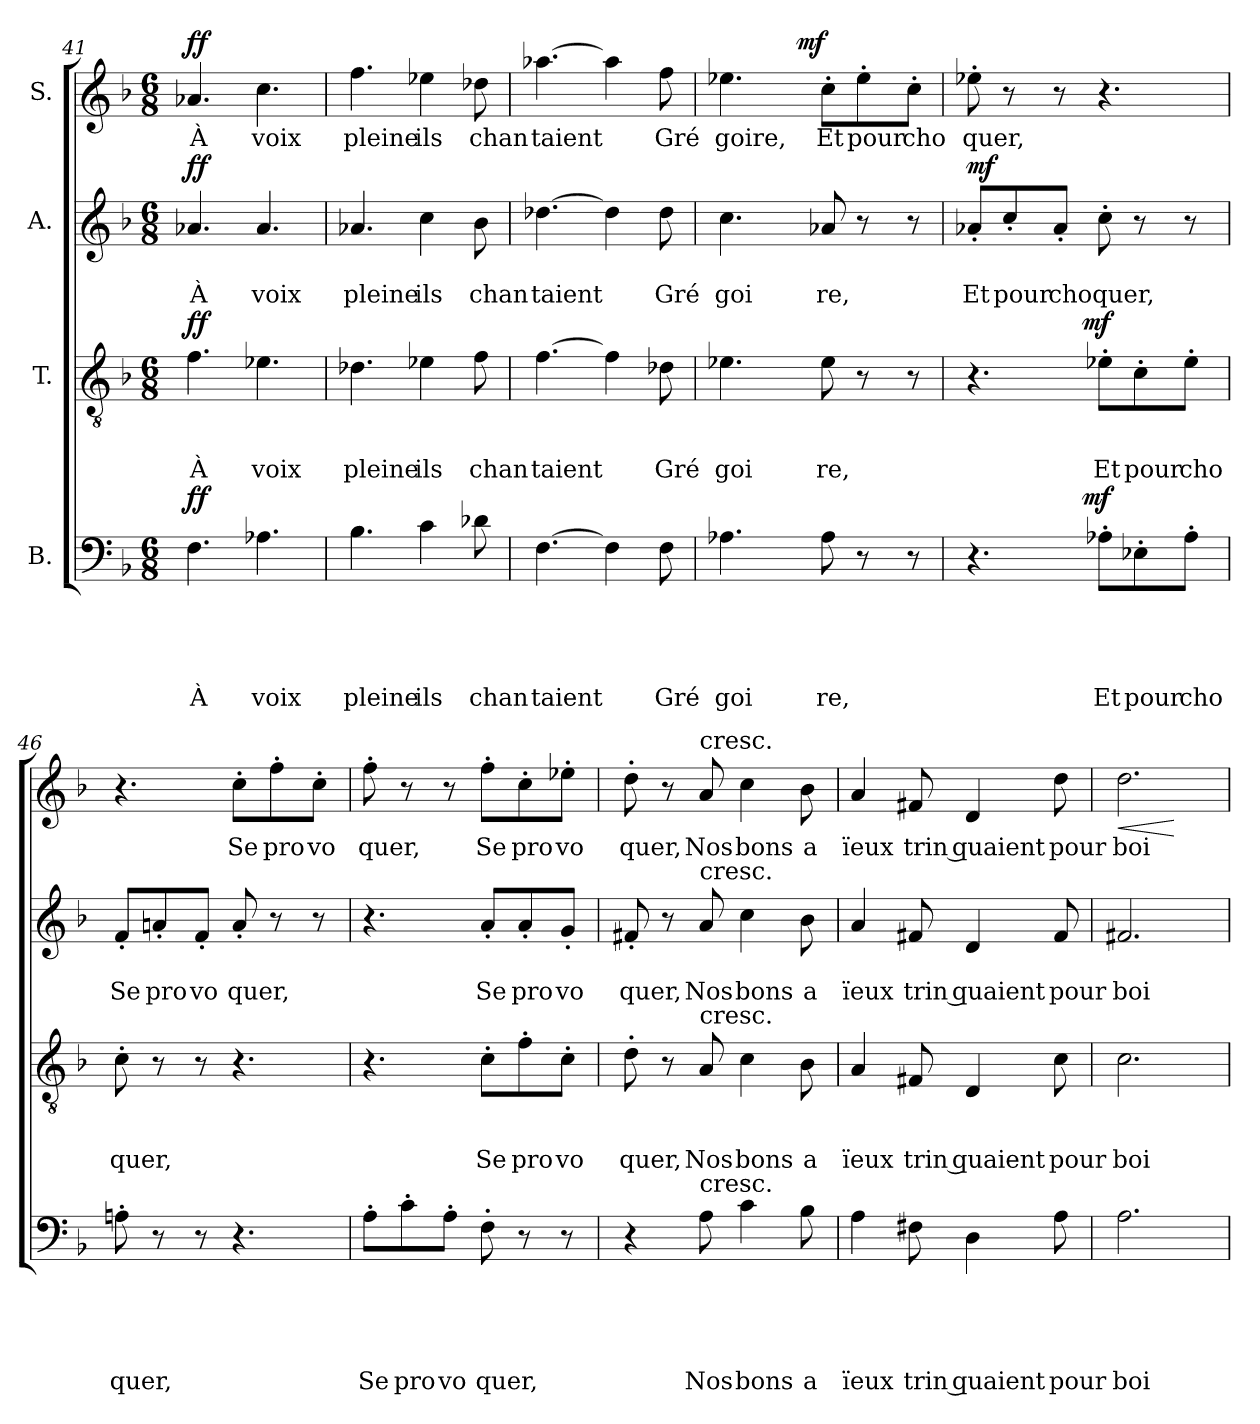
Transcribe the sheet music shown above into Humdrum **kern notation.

**kern	**text	**text	**text	**text	**text	**dynam	**kern	**text	**text	**text	**dynam	**kern	**text	**text	**dynam	**kern	**text	**dynam
*part4	*part4	*part4	*part4	*part4	*part4	*part4	*part3	*part3	*part3	*part3	*part3	*part2	*part2	*part2	*part2	*part1	*part1	*part1
*staff4	*staff4	*staff4	*staff4	*staff4	*staff4	*staff4	*staff3	*staff3	*staff3	*staff3	*staff3	*staff2	*staff2	*staff2	*staff2	*staff1	*staff1	*staff1
*I"B.	*	*	*	*	*	*	*I"T.	*	*	*	*	*I"A.	*	*	*	*I"S.	*	*
*clefF4	*	*	*	*	*	*	*clefGv2	*	*	*	*	*clefG2	*	*	*	*clefG2	*	*
*k[b-]	*	*	*	*	*	*	*k[b-]	*	*	*	*	*k[b-]	*	*	*	*k[b-]	*	*
*F:	*	*	*	*	*	*	*F:	*	*	*	*	*F:	*	*	*	*F:	*	*
*M6/8	*	*	*	*	*	*	*M6/8	*	*	*	*	*M6/8	*	*	*	*M6/8	*	*
=41	=41	=41	=41	=41	=41	=41	=41	=41	=41	=41	=41	=41	=41	=41	=41	=41	=41	=41
!	!	!	!	!	!LO:LY:b	!LO:DY:a	!	!	!	!LO:LY:b	!LO:DY:a	!	!	!LO:LY:b	!LO:DY:a	!	!LO:LY:b	!LO:DY:a
4.F\	.	.	.	.	À	ff	4.f\	.	.	À	ff	4.a-X/	.	À	ff	4.a-X/	À	ff
!	!	!	!	!	!LO:LY:b	!	!	!	!	!LO:LY:b	!	!	!	!LO:LY:b	!	!	!LO:LY:b	!
4.A-X\	.	.	.	.	voix	.	4.e-X\	.	.	voix	.	4.a-/	.	voix	.	4.cc\	voix	.
=42	=42	=42	=42	=42	=42	=42	=42	=42	=42	=42	=42	=42	=42	=42	=42	=42	=42	=42
!	!	!	!	!	!LO:LY:b	!	!	!	!	!LO:LY:b	!	!	!	!LO:LY:b	!	!	!LO:LY:b	!
4.B-\	.	.	.	.	pleine	.	4.d-X\	.	.	pleine	.	4.a-X/	.	pleine	.	4.ff\	pleine	.
!	!	!	!	!	!LO:LY:b	!	!	!	!	!LO:LY:b	!	!	!	!LO:LY:b	!	!	!LO:LY:b	!
4c\	.	.	.	.	ils	.	4e-X\	.	.	ils	.	4cc\	.	ils	.	4ee-X\	ils	.
!	!	!	!	!	!LO:LY:b	!	!	!	!	!LO:LY:b	!	!	!	!LO:LY:b	!	!	!LO:LY:b	!
8d-X\	.	.	.	.	chan	.	8f\	.	.	chan	.	8b-\	.	chan	.	8dd-X\	chan	.
=43	=43	=43	=43	=43	=43	=43	=43	=43	=43	=43	=43	=43	=43	=43	=43	=43	=43	=43
!	!	!	!	!	!LO:LY:b	!	!	!	!	!LO:LY:b	!	!	!	!LO:LY:b	!	!	!LO:LY:b	!
[>4.F\	.	.	.	.	taient	.	[>4.f\	.	.	taient	.	[>4.dd-X\	.	taient	.	[>4.aa-X\	taient	.
4F\]	.	.	.	.	.	.	4f\]	.	.	.	.	4dd-\]	.	.	.	4aa-\]	.	.
!	!	!	!	!	!LO:LY:b	!	!	!	!	!LO:LY:b	!	!	!	!LO:LY:b	!	!	!LO:LY:b	!
8F\	.	.	.	.	Gré	.	8d-X\	.	.	Gré	.	8dd-\	.	Gré	.	8ff\	Gré	.
=44	=44	=44	=44	=44	=44	=44	=44	=44	=44	=44	=44	=44	=44	=44	=44	=44	=44	=44
!	!	!	!	!	!LO:LY:b	!	!	!	!	!LO:LY:b	!	!	!	!LO:LY:b	!	!	!LO:LY:b	!
*	*	*	*	*	*	*	*	*	*	*	*	*	*	*	*	*^	*	*
4.A-X\	.	.	.	.	goi	.	4.e-X\	.	.	goi	.	4.cc\	.	goi	.	4.ee-X\	4ryy	goire,	.
.	.	.	.	.	.	.	.	.	.	.	.	.	.	.	.	.	16ryy	.	.
!	!	!	!	!	!	!	!	!	!	!	!	!	!	!	!	!	!	!	!LO:DY:a
.	.	.	.	.	.	.	.	.	.	.	.	.	.	.	.	.	4..ryy	.	mf
!	!	!	!	!	!LO:LY:b	!	!	!	!	!LO:LY:b	!	!	!	!LO:LY:b	!	!	!	!LO:LY:b	!
8A-\	.	.	.	.	re,	.	8e-\	.	.	re,	.	8a-X/	.	re,	.	8cc'>\L	.	Et	.
!	!	!	!	!	!	!	!	!	!	!	!	!	!	!	!	!	!	!LO:LY:b	!
8r	.	.	.	.	.	.	8r	.	.	.	.	8r	.	.	.	8ee-'>\	.	pour	.
!	!	!	!	!	!	!	!	!	!	!	!	!	!	!	!	!	!	!LO:LY:b	!
8r	.	.	.	.	.	.	8r	.	.	.	.	8r	.	.	.	8cc'>\J	.	cho	.
=45	=45	=45	=45	=45	=45	=45	=45	=45	=45	=45	=45	=45	=45	=45	=45	=45	=45	=45	=45
!	!	!	!	!	!	!	!	!	!	!	!	!	!	!LO:LY:b	!LO:DY:a	!	!	!LO:LY:b	!
*^	*	*	*	*	*	*	*^	*	*	*	*	*	*	*	*	*v	*v	*	*
4.r	4ryy	.	.	.	.	.	.	4.r	4ryy	.	.	.	.	8a-X'</L	.	Et	mf	8ee-X'>\	quer,	.
!	!	!	!	!	!	!	!	!	!	!	!	!	!	!	!	!LO:LY:b	!	!	!	!
.	.	.	.	.	.	.	.	.	.	.	.	.	.	8cc'>/	.	pour	.	8r	.	.
!	!	!	!	!	!	!	!	!	!	!	!	!	!	!	!	!LO:LY:b	!	!	!	!
.	16.ryy	.	.	.	.	.	.	.	16.ryy	.	.	.	.	8a-'</J	.	choquer,	.	8r	.	.
!	!	!	!	!	!	!	!LO:DY:a	!	!	!	!	!	!LO:DY:a	!	!	!	!	!	!	!
.	4ryy	.	.	.	.	.	mf	.	4ryy	.	.	.	mf	.	.	.	.	.	.	.
!	!	!	!	!	!	!LO:LY:b	!	!	!	!	!	!LO:LY:b	!	!	!	!	!	!	!	!
8A-X'>\L	.	.	.	.	.	Et	.	8e-X'>\L	.	.	.	Et	.	8cc'>\	.	.	.	4.r	.	.
!	!	!	!	!	!	!LO:LY:b	!	!	!	!	!	!LO:LY:b	!	!	!	!	!	!	!	!
8E-X'>\	.	.	.	.	.	pour	.	8c'>\	.	.	.	pour	.	8r	.	.	.	.	.	.
.	8ryy	.	.	.	.	.	.	.	8ryy	.	.	.	.	.	.	.	.	.	.	.
!	!	!	!	!	!	!LO:LY:b	!	!	!	!	!	!LO:LY:b	!	!	!	!	!	!	!	!
8A-'>\J	.	.	.	.	.	cho	.	8e-'>\J	.	.	.	cho	.	8r	.	.	.	.	.	.
.	32ryy	.	.	.	.	.	.	.	32ryy	.	.	.	.	.	.	.	.	.	.	.
!!LO:LB:g=z
=46	=46	=46	=46	=46	=46	=46	=46	=46	=46	=46	=46	=46	=46	=46	=46	=46	=46	=46	=46	=46
!	!	!	!	!	!	!LO:LY:b	!	!	!	!	!	!LO:LY:b	!	!	!	!LO:LY:b	!	!	!	!
*v	*v	*	*	*	*	*	*	*	*	*	*	*	*	*	*	*	*	*	*	*
*	*	*	*	*	*	*	*v	*v	*	*	*	*	*	*	*	*	*	*	*
8Ani'>\	.	.	.	.	quer,	.	8c'>\	.	.	quer,	.	8f'</L	.	Se	.	4.r	.	.
!	!	!	!	!	!	!	!	!	!	!	!	!	!	!LO:LY:b	!	!	!	!
8r	.	.	.	.	.	.	8r	.	.	.	.	8an'</	.	pro	.	.	.	.
!	!	!	!	!	!	!	!	!	!	!	!	!	!	!LO:LY:b	!	!	!	!
8r	.	.	.	.	.	.	8r	.	.	.	.	8f'</J	.	vo	.	.	.	.
!	!	!	!	!	!	!	!	!	!	!	!	!	!	!LO:LY:b	!	!	!LO:LY:b	!
4.r	.	.	.	.	.	.	4.r	.	.	.	.	8a'</	.	quer,	.	8cc'>\L	Se	.
!	!	!	!	!	!	!	!	!	!	!	!	!	!	!	!	!	!LO:LY:b	!
.	.	.	.	.	.	.	.	.	.	.	.	8r	.	.	.	8ff'>\	pro	.
!	!	!	!	!	!	!	!	!	!	!	!	!	!	!	!	!	!LO:LY:b	!
.	.	.	.	.	.	.	.	.	.	.	.	8r	.	.	.	8cc'>\J	vo	.
=47	=47	=47	=47	=47	=47	=47	=47	=47	=47	=47	=47	=47	=47	=47	=47	=47	=47	=47
!	!	!	!	!	!LO:LY:b	!	!	!	!	!	!	!	!	!	!	!	!LO:LY:b	!
8A'>\L	.	.	.	.	Se	.	4.r	.	.	.	.	4.r	.	.	.	8ff'>\	quer,	.
!	!	!	!	!	!LO:LY:b	!	!	!	!	!	!	!	!	!	!	!	!	!
8c'>\	.	.	.	.	pro	.	.	.	.	.	.	.	.	.	.	8r	.	.
!	!	!	!	!	!LO:LY:b	!	!	!	!	!	!	!	!	!	!	!	!	!
8A'>\J	.	.	.	.	vo	.	.	.	.	.	.	.	.	.	.	8r	.	.
!	!	!	!	!	!LO:LY:b	!	!	!	!	!LO:LY:b	!	!	!	!LO:LY:b	!	!	!LO:LY:b	!
8F'>\	.	.	.	.	quer,	.	8c'>\L	.	.	Se	.	8a'</L	.	Se	.	8ff'>\L	Se	.
!	!	!	!	!	!	!	!	!	!	!LO:LY:b	!	!	!	!LO:LY:b	!	!	!LO:LY:b	!
8r	.	.	.	.	.	.	8f'>\	.	.	pro	.	8a'</	.	pro	.	8cc'>\	pro	.
!	!	!	!	!	!	!	!	!	!	!LO:LY:b	!	!	!	!LO:LY:b	!	!	!LO:LY:b	!
8r	.	.	.	.	.	.	8c'>\J	.	.	vo	.	8g'</J	.	vo	.	8ee-X'>\J	vo	.
=48	=48	=48	=48	=48	=48	=48	=48	=48	=48	=48	=48	=48	=48	=48	=48	=48	=48	=48
!	!	!	!	!	!	!	!	!	!	!LO:LY:b	!	!	!	!LO:LY:b	!	!	!LO:LY:b	!
4r	.	.	.	.	.	.	8d'>\	.	.	quer,	.	8f#X'</	.	quer,	.	8dd'>\	quer,	.
.	.	.	.	.	.	.	8r	.	.	.	.	8r	.	.	.	8r	.	.
!	!	!	!	!	!	!	!	!	!	!	!	!	!	!	!	!LO:TX:a:t=cresc.	!	!
!	!	!	!	!	!	!	!	!	!	!	!	!LO:TX:a:t=cresc.	!	!	!	!	!	!
!	!	!	!	!	!	!	!LO:TX:a:t=cresc.	!	!	!	!	!	!	!	!	!	!	!
!LO:TX:a:t=cresc.	!	!	!	!	!	!	!	!	!	!	!	!	!	!	!	!	!	!
!	!	!	!	!	!LO:LY:b	!	!	!	!	!LO:LY:b	!	!	!	!LO:LY:b	!	!	!LO:LY:b	!
8A\	.	.	.	.	Nos	.	8A/	.	.	Nos	.	8a/	.	Nos	.	8a/	Nos	.
!	!	!	!	!	!LO:LY:b	!	!	!	!	!LO:LY:b	!	!	!	!LO:LY:b	!	!	!LO:LY:b	!
4c\	.	.	.	.	bons	.	4c\	.	.	bons	.	4cc\	.	bons	.	4cc\	bons	.
!	!	!	!	!	!LO:LY:b	!	!	!	!	!LO:LY:b	!	!	!	!LO:LY:b	!	!	!LO:LY:b	!
8B-\	.	.	.	.	a	.	8B-\	.	.	a	.	8b-\	.	a	.	8b-\	a	.
=49	=49	=49	=49	=49	=49	=49	=49	=49	=49	=49	=49	=49	=49	=49	=49	=49	=49	=49
!	!	!	!	!	!LO:LY:b	!	!	!	!	!LO:LY:b	!	!	!	!LO:LY:b	!	!	!LO:LY:b	!
4A\	.	.	.	.	ïeux	.	4A/	.	.	ïeux	.	4a/	.	ïeux	.	4a/	ïeux	.
!	!	!	!	!	!LO:LY:b	!	!	!	!	!LO:LY:b	!	!	!	!LO:LY:b	!	!	!LO:LY:b	!
8F#X\	.	.	.	.	trin quaient	.	8F#X/	.	.	trin quaient	.	8f#X/	.	trin quaient	.	8f#X/	trin quaient	.
4D\	.	.	.	.	.	.	4D/	.	.	.	.	4d/	.	.	.	4d/	.	.
!	!	!	!	!	!LO:LY:b	!	!	!	!	!LO:LY:b	!	!	!	!LO:LY:b	!	!	!LO:LY:b	!
8A\	.	.	.	.	pour	.	8c\	.	.	pour	.	8f#/	.	pour	.	8dd\	pour	.
=50	=50	=50	=50	=50	=50	=50	=50	=50	=50	=50	=50	=50	=50	=50	=50	=50	=50	=50
!	!	!	!	!	!LO:LY:b	!	!	!	!	!LO:LY:b	!	!	!	!LO:LY:b	!	!	!LO:LY:b	!LO:HP:b
2.A\	.	.	.	.	boi	.	2.c\	.	.	boi	.	2.f#X/	.	boi	.	2.dd\	boi	<
.	.	.	.	.	.	.	.	.	.	.	.	.	.	.	.	.	.	[
=	=	=	=	=	=	=	=	=	=	=	=	=	=	=	=	=	=	=
*-	*-	*-	*-	*-	*-	*-	*-	*-	*-	*-	*-	*-	*-	*-	*-	*-	*-	*-
